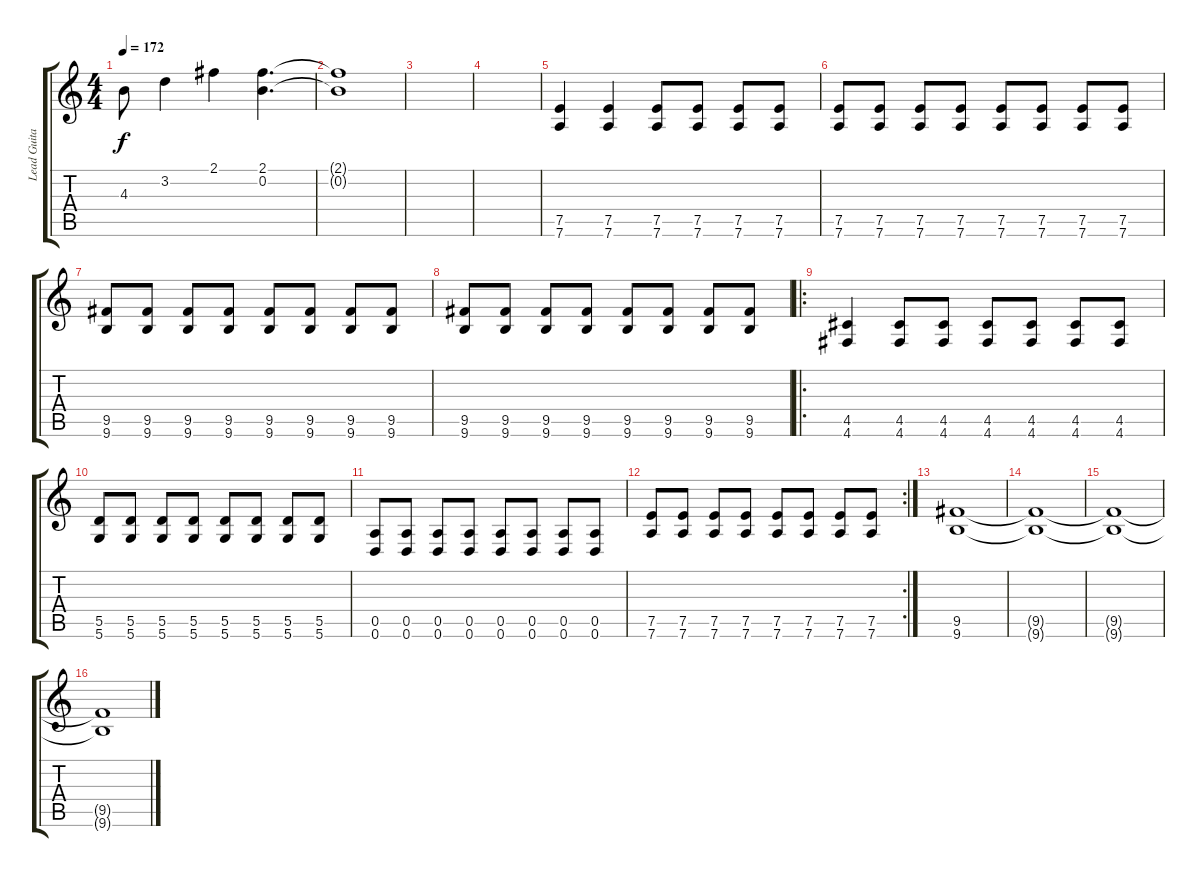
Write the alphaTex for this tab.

\track ("Lead Guitar 2" "Lead Guita") {instrument distortionguitar}
\staff {score tabs}
\tuning (E4 B3 G3 D3 A2 D2) {hide}
\ts (4 4)
\tempo 172
\clef g2
\ks c
4.3.8{dy f} 3.2.4 2.1.4 (2.1 0.2).4{d} |
(2.1{t} 0.2{t}).1 |
|
|
(7.5 7.6).4 (7.5 7.6).4 (7.5 7.6).8 (7.5 7.6).8 (7.5 7.6).8 (7.5 7.6).8 |
(7.5 7.6).8 (7.5 7.6).8 (7.5 7.6).8 (7.5 7.6).8 (7.5 7.6).8 (7.5 7.6).8 (7.5 7.6).8 (7.5 7.6).8 |
(9.5 9.6).8 (9.5 9.6).8 (9.5 9.6).8 (9.5 9.6).8 (9.5 9.6).8 (9.5 9.6).8 (9.5 9.6).8 (9.5 9.6).8 |
(9.5 9.6).8 (9.5 9.6).8 (9.5 9.6).8 (9.5 9.6).8 (9.5 9.6).8 (9.5 9.6).8 (9.5 9.6).8 (9.5 9.6).8 |
\ro
(4.5 4.6).4 (4.5 4.6).8 (4.5 4.6).8 (4.5 4.6).8 (4.5 4.6).8 (4.5 4.6).8 (4.5 4.6).8 |
(5.5 5.6).8 (5.5 5.6).8 (5.5 5.6).8 (5.5 5.6).8 (5.5 5.6).8 (5.5 5.6).8 (5.5 5.6).8 (5.5 5.6).8 |
(0.5 0.6).8 (0.5 0.6).8 (0.5 0.6).8 (0.5 0.6).8 (0.5 0.6).8 (0.5 0.6).8 (0.5 0.6).8 (0.5 0.6).8 |
\rc 2
(7.5 7.6).8 (7.5 7.6).8 (7.5 7.6).8 (7.5 7.6).8 (7.5 7.6).8 (7.5 7.6).8 (7.5 7.6).8 (7.5 7.6).8 |
(9.5 9.6).1 |
(9.5{t} 9.6{t}).1 |
(9.5{t} 9.6{t}).1 |
(9.5{t} 9.6{t}).1
